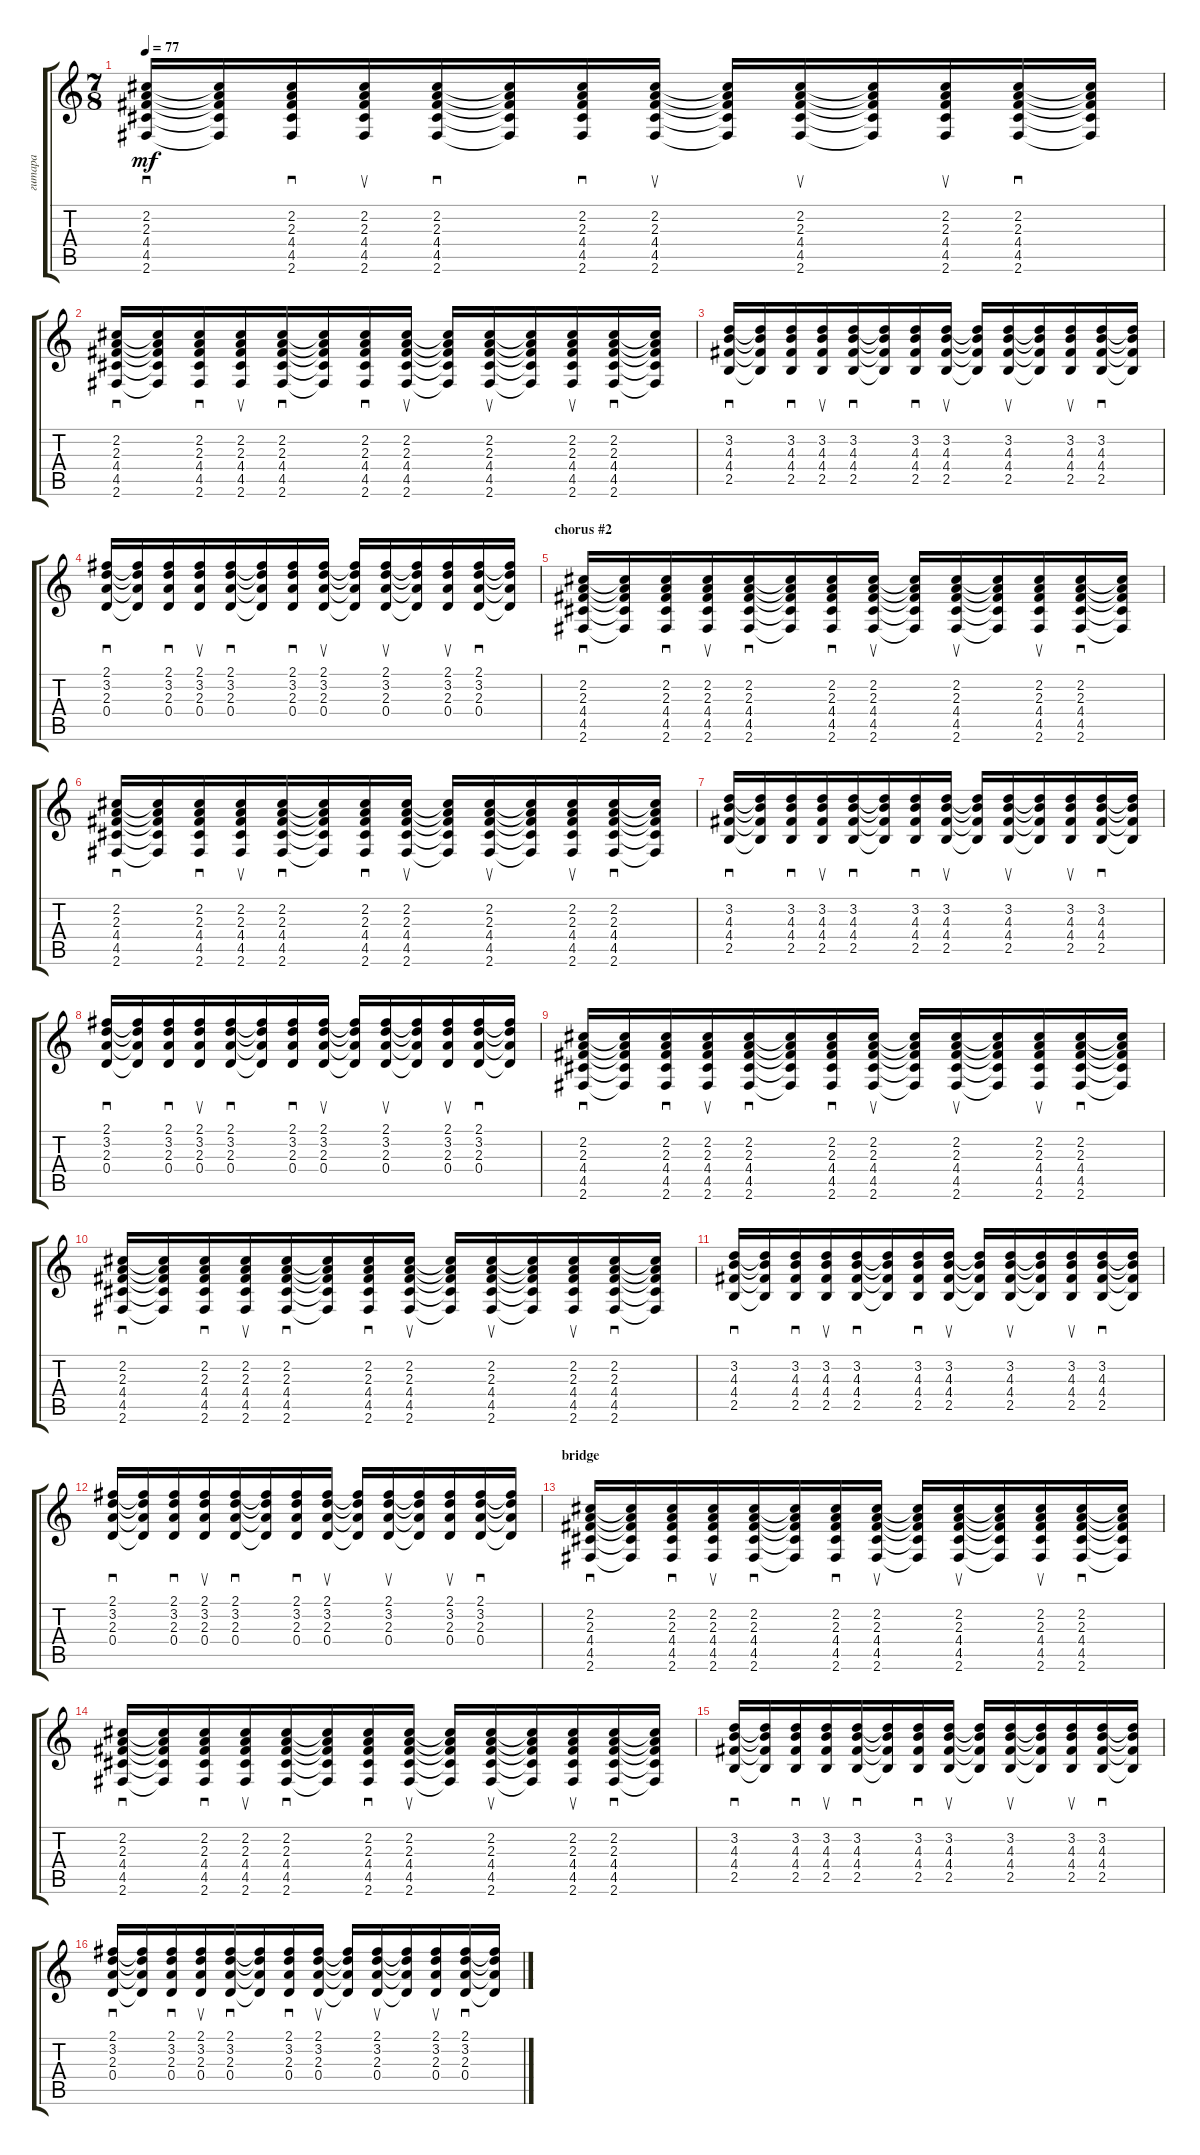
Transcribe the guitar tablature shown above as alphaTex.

\track ("гитара" "гитара") {instrument acousticguitarsteel}
\staff {score tabs}
\tuning (E4 B3 G3 D3 A2 E2) {hide}
\ts (7 8)
\tempo 77
\clef g2
\ks c
(2.2 2.3 4.4 4.5 2.6).16{sd dy mf} (2.2{t} 2.3{t} 4.4{t} 4.5{t} 2.6{t}).16 (2.2 2.3 4.4 4.5 2.6).16{sd} (2.2 2.3 4.4 4.5 2.6).16{su} (2.2 2.3 4.4 4.5 2.6).16{sd} (2.2{t} 2.3{t} 4.4{t} 4.5{t} 2.6{t}).16 (2.2 2.3 4.4 4.5 2.6).16{sd} (2.2 2.3 4.4 4.5 2.6).16{su} (2.2{t} 2.3{t} 4.4{t} 4.5{t} 2.6{t}).16 (2.2 2.3 4.4 4.5 2.6).16{su} (2.2{t} 2.3{t} 4.4{t} 4.5{t} 2.6{t}).16 (2.2 2.3 4.4 4.5 2.6).16{su} (2.2 2.3 4.4 4.5 2.6).16{sd} (2.2{t} 2.3{t} 4.4{t} 4.5{t} 2.6{t}).16 |
(2.2 2.3 4.4 4.5 2.6).16{sd} (2.2{t} 2.3{t} 4.4{t} 4.5{t} 2.6{t}).16 (2.2 2.3 4.4 4.5 2.6).16{sd} (2.2 2.3 4.4 4.5 2.6).16{su} (2.2 2.3 4.4 4.5 2.6).16{sd} (2.2{t} 2.3{t} 4.4{t} 4.5{t} 2.6{t}).16 (2.2 2.3 4.4 4.5 2.6).16{sd} (2.2 2.3 4.4 4.5 2.6).16{su} (2.2{t} 2.3{t} 4.4{t} 4.5{t} 2.6{t}).16 (2.2 2.3 4.4 4.5 2.6).16{su} (2.2{t} 2.3{t} 4.4{t} 4.5{t} 2.6{t}).16 (2.2 2.3 4.4 4.5 2.6).16{su} (2.2 2.3 4.4 4.5 2.6).16{sd} (2.2{t} 2.3{t} 4.4{t} 4.5{t} 2.6{t}).16 |
(3.2 4.3 4.4 2.5).16{sd} (3.2{t} 4.3{t} 4.4{t} 2.5{t}).16 (3.2 4.3 4.4 2.5).16{sd} (3.2 4.3 4.4 2.5).16{su} (3.2 4.3 4.4 2.5).16{sd} (3.2{t} 4.3{t} 4.4{t} 2.5{t}).16 (3.2 4.3 4.4 2.5).16{sd} (3.2 4.3 4.4 2.5).16{su} (3.2{t} 4.3{t} 4.4{t} 2.5{t}).16 (3.2 4.3 4.4 2.5).16{su} (3.2{t} 4.3{t} 4.4{t} 2.5{t}).16 (3.2 4.3 4.4 2.5).16{su} (3.2 4.3 4.4 2.5).16{sd} (3.2{t} 4.3{t} 4.4{t} 2.5{t}).16 |
(2.1 3.2 2.3 0.4).16{sd} (2.1{t} 3.2{t} 2.3{t} 0.4{t}).16 (2.1 3.2 2.3 0.4).16{sd} (2.1 3.2 2.3 0.4).16{su} (2.1 3.2 2.3 0.4).16{sd} (2.1{t} 3.2{t} 2.3{t} 0.4{t}).16 (2.1 3.2 2.3 0.4).16{sd} (2.1 3.2 2.3 0.4).16{su} (2.1{t} 3.2{t} 2.3{t} 0.4{t}).16 (2.1 3.2 2.3 0.4).16{su} (2.1{t} 3.2{t} 2.3{t} 0.4{t}).16 (2.1 3.2 2.3 0.4).16{su} (2.1 3.2 2.3 0.4).16{sd} (2.1{t} 3.2{t} 2.3{t} 0.4{t}).16 |
\section ("" "chorus #2")
(2.2 2.3 4.4 4.5 2.6).16{sd instrument distortionguitar} (2.2{t} 2.3{t} 4.4{t} 4.5{t} 2.6{t}).16 (2.2 2.3 4.4 4.5 2.6).16{sd} (2.2 2.3 4.4 4.5 2.6).16{su} (2.2 2.3 4.4 4.5 2.6).16{sd} (2.2{t} 2.3{t} 4.4{t} 4.5{t} 2.6{t}).16 (2.2 2.3 4.4 4.5 2.6).16{sd} (2.2 2.3 4.4 4.5 2.6).16{su} (2.2{t} 2.3{t} 4.4{t} 4.5{t} 2.6{t}).16 (2.2 2.3 4.4 4.5 2.6).16{su} (2.2{t} 2.3{t} 4.4{t} 4.5{t} 2.6{t}).16 (2.2 2.3 4.4 4.5 2.6).16{su} (2.2 2.3 4.4 4.5 2.6).16{sd} (2.2{t} 2.3{t} 4.4{t} 4.5{t} 2.6{t}).16 |
(2.2 2.3 4.4 4.5 2.6).16{sd} (2.2{t} 2.3{t} 4.4{t} 4.5{t} 2.6{t}).16 (2.2 2.3 4.4 4.5 2.6).16{sd} (2.2 2.3 4.4 4.5 2.6).16{su} (2.2 2.3 4.4 4.5 2.6).16{sd} (2.2{t} 2.3{t} 4.4{t} 4.5{t} 2.6{t}).16 (2.2 2.3 4.4 4.5 2.6).16{sd} (2.2 2.3 4.4 4.5 2.6).16{su} (2.2{t} 2.3{t} 4.4{t} 4.5{t} 2.6{t}).16 (2.2 2.3 4.4 4.5 2.6).16{su} (2.2{t} 2.3{t} 4.4{t} 4.5{t} 2.6{t}).16 (2.2 2.3 4.4 4.5 2.6).16{su} (2.2 2.3 4.4 4.5 2.6).16{sd} (2.2{t} 2.3{t} 4.4{t} 4.5{t} 2.6{t}).16 |
(3.2 4.3 4.4 2.5).16{sd} (3.2{t} 4.3{t} 4.4{t} 2.5{t}).16 (3.2 4.3 4.4 2.5).16{sd} (3.2 4.3 4.4 2.5).16{su} (3.2 4.3 4.4 2.5).16{sd} (3.2{t} 4.3{t} 4.4{t} 2.5{t}).16 (3.2 4.3 4.4 2.5).16{sd} (3.2 4.3 4.4 2.5).16{su} (3.2{t} 4.3{t} 4.4{t} 2.5{t}).16 (3.2 4.3 4.4 2.5).16{su} (3.2{t} 4.3{t} 4.4{t} 2.5{t}).16 (3.2 4.3 4.4 2.5).16{su} (3.2 4.3 4.4 2.5).16{sd} (3.2{t} 4.3{t} 4.4{t} 2.5{t}).16 |
(2.1 3.2 2.3 0.4).16{sd} (2.1{t} 3.2{t} 2.3{t} 0.4{t}).16 (2.1 3.2 2.3 0.4).16{sd} (2.1 3.2 2.3 0.4).16{su} (2.1 3.2 2.3 0.4).16{sd} (2.1{t} 3.2{t} 2.3{t} 0.4{t}).16 (2.1 3.2 2.3 0.4).16{sd} (2.1 3.2 2.3 0.4).16{su} (2.1{t} 3.2{t} 2.3{t} 0.4{t}).16 (2.1 3.2 2.3 0.4).16{su} (2.1{t} 3.2{t} 2.3{t} 0.4{t}).16 (2.1 3.2 2.3 0.4).16{su} (2.1 3.2 2.3 0.4).16{sd} (2.1{t} 3.2{t} 2.3{t} 0.4{t}).16 |
(2.2 2.3 4.4 4.5 2.6).16{sd} (2.2{t} 2.3{t} 4.4{t} 4.5{t} 2.6{t}).16 (2.2 2.3 4.4 4.5 2.6).16{sd} (2.2 2.3 4.4 4.5 2.6).16{su} (2.2 2.3 4.4 4.5 2.6).16{sd} (2.2{t} 2.3{t} 4.4{t} 4.5{t} 2.6{t}).16 (2.2 2.3 4.4 4.5 2.6).16{sd} (2.2 2.3 4.4 4.5 2.6).16{su} (2.2{t} 2.3{t} 4.4{t} 4.5{t} 2.6{t}).16 (2.2 2.3 4.4 4.5 2.6).16{su} (2.2{t} 2.3{t} 4.4{t} 4.5{t} 2.6{t}).16 (2.2 2.3 4.4 4.5 2.6).16{su} (2.2 2.3 4.4 4.5 2.6).16{sd} (2.2{t} 2.3{t} 4.4{t} 4.5{t} 2.6{t}).16 |
(2.2 2.3 4.4 4.5 2.6).16{sd} (2.2{t} 2.3{t} 4.4{t} 4.5{t} 2.6{t}).16 (2.2 2.3 4.4 4.5 2.6).16{sd} (2.2 2.3 4.4 4.5 2.6).16{su} (2.2 2.3 4.4 4.5 2.6).16{sd} (2.2{t} 2.3{t} 4.4{t} 4.5{t} 2.6{t}).16 (2.2 2.3 4.4 4.5 2.6).16{sd} (2.2 2.3 4.4 4.5 2.6).16{su} (2.2{t} 2.3{t} 4.4{t} 4.5{t} 2.6{t}).16 (2.2 2.3 4.4 4.5 2.6).16{su} (2.2{t} 2.3{t} 4.4{t} 4.5{t} 2.6{t}).16 (2.2 2.3 4.4 4.5 2.6).16{su} (2.2 2.3 4.4 4.5 2.6).16{sd} (2.2{t} 2.3{t} 4.4{t} 4.5{t} 2.6{t}).16 |
(3.2 4.3 4.4 2.5).16{sd} (3.2{t} 4.3{t} 4.4{t} 2.5{t}).16 (3.2 4.3 4.4 2.5).16{sd} (3.2 4.3 4.4 2.5).16{su} (3.2 4.3 4.4 2.5).16{sd} (3.2{t} 4.3{t} 4.4{t} 2.5{t}).16 (3.2 4.3 4.4 2.5).16{sd} (3.2 4.3 4.4 2.5).16{su} (3.2{t} 4.3{t} 4.4{t} 2.5{t}).16 (3.2 4.3 4.4 2.5).16{su} (3.2{t} 4.3{t} 4.4{t} 2.5{t}).16 (3.2 4.3 4.4 2.5).16{su} (3.2 4.3 4.4 2.5).16{sd} (3.2{t} 4.3{t} 4.4{t} 2.5{t}).16 |
(2.1 3.2 2.3 0.4).16{sd} (2.1{t} 3.2{t} 2.3{t} 0.4{t}).16 (2.1 3.2 2.3 0.4).16{sd} (2.1 3.2 2.3 0.4).16{su} (2.1 3.2 2.3 0.4).16{sd} (2.1{t} 3.2{t} 2.3{t} 0.4{t}).16 (2.1 3.2 2.3 0.4).16{sd} (2.1 3.2 2.3 0.4).16{su} (2.1{t} 3.2{t} 2.3{t} 0.4{t}).16 (2.1 3.2 2.3 0.4).16{su} (2.1{t} 3.2{t} 2.3{t} 0.4{t}).16 (2.1 3.2 2.3 0.4).16{su} (2.1 3.2 2.3 0.4).16{sd} (2.1{t} 3.2{t} 2.3{t} 0.4{t}).16 |
\section ("" "bridge")
(2.2 2.3 4.4 4.5 2.6).16{sd instrument acousticguitarsteel} (2.2{t} 2.3{t} 4.4{t} 4.5{t} 2.6{t}).16 (2.2 2.3 4.4 4.5 2.6).16{sd} (2.2 2.3 4.4 4.5 2.6).16{su} (2.2 2.3 4.4 4.5 2.6).16{sd} (2.2{t} 2.3{t} 4.4{t} 4.5{t} 2.6{t}).16 (2.2 2.3 4.4 4.5 2.6).16{sd} (2.2 2.3 4.4 4.5 2.6).16{su} (2.2{t} 2.3{t} 4.4{t} 4.5{t} 2.6{t}).16 (2.2 2.3 4.4 4.5 2.6).16{su} (2.2{t} 2.3{t} 4.4{t} 4.5{t} 2.6{t}).16 (2.2 2.3 4.4 4.5 2.6).16{su} (2.2 2.3 4.4 4.5 2.6).16{sd} (2.2{t} 2.3{t} 4.4{t} 4.5{t} 2.6{t}).16 |
(2.2 2.3 4.4 4.5 2.6).16{sd} (2.2{t} 2.3{t} 4.4{t} 4.5{t} 2.6{t}).16 (2.2 2.3 4.4 4.5 2.6).16{sd} (2.2 2.3 4.4 4.5 2.6).16{su} (2.2 2.3 4.4 4.5 2.6).16{sd} (2.2{t} 2.3{t} 4.4{t} 4.5{t} 2.6{t}).16 (2.2 2.3 4.4 4.5 2.6).16{sd} (2.2 2.3 4.4 4.5 2.6).16{su} (2.2{t} 2.3{t} 4.4{t} 4.5{t} 2.6{t}).16 (2.2 2.3 4.4 4.5 2.6).16{su} (2.2{t} 2.3{t} 4.4{t} 4.5{t} 2.6{t}).16 (2.2 2.3 4.4 4.5 2.6).16{su} (2.2 2.3 4.4 4.5 2.6).16{sd} (2.2{t} 2.3{t} 4.4{t} 4.5{t} 2.6{t}).16 |
(3.2 4.3 4.4 2.5).16{sd} (3.2{t} 4.3{t} 4.4{t} 2.5{t}).16 (3.2 4.3 4.4 2.5).16{sd} (3.2 4.3 4.4 2.5).16{su} (3.2 4.3 4.4 2.5).16{sd} (3.2{t} 4.3{t} 4.4{t} 2.5{t}).16 (3.2 4.3 4.4 2.5).16{sd} (3.2 4.3 4.4 2.5).16{su} (3.2{t} 4.3{t} 4.4{t} 2.5{t}).16 (3.2 4.3 4.4 2.5).16{su} (3.2{t} 4.3{t} 4.4{t} 2.5{t}).16 (3.2 4.3 4.4 2.5).16{su} (3.2 4.3 4.4 2.5).16{sd} (3.2{t} 4.3{t} 4.4{t} 2.5{t}).16 |
(2.1 3.2 2.3 0.4).16{sd} (2.1{t} 3.2{t} 2.3{t} 0.4{t}).16 (2.1 3.2 2.3 0.4).16{sd} (2.1 3.2 2.3 0.4).16{su} (2.1 3.2 2.3 0.4).16{sd} (2.1{t} 3.2{t} 2.3{t} 0.4{t}).16 (2.1 3.2 2.3 0.4).16{sd} (2.1 3.2 2.3 0.4).16{su} (2.1{t} 3.2{t} 2.3{t} 0.4{t}).16 (2.1 3.2 2.3 0.4).16{su} (2.1{t} 3.2{t} 2.3{t} 0.4{t}).16 (2.1 3.2 2.3 0.4).16{su} (2.1 3.2 2.3 0.4).16{sd} (2.1{t} 3.2{t} 2.3{t} 0.4{t}).16
